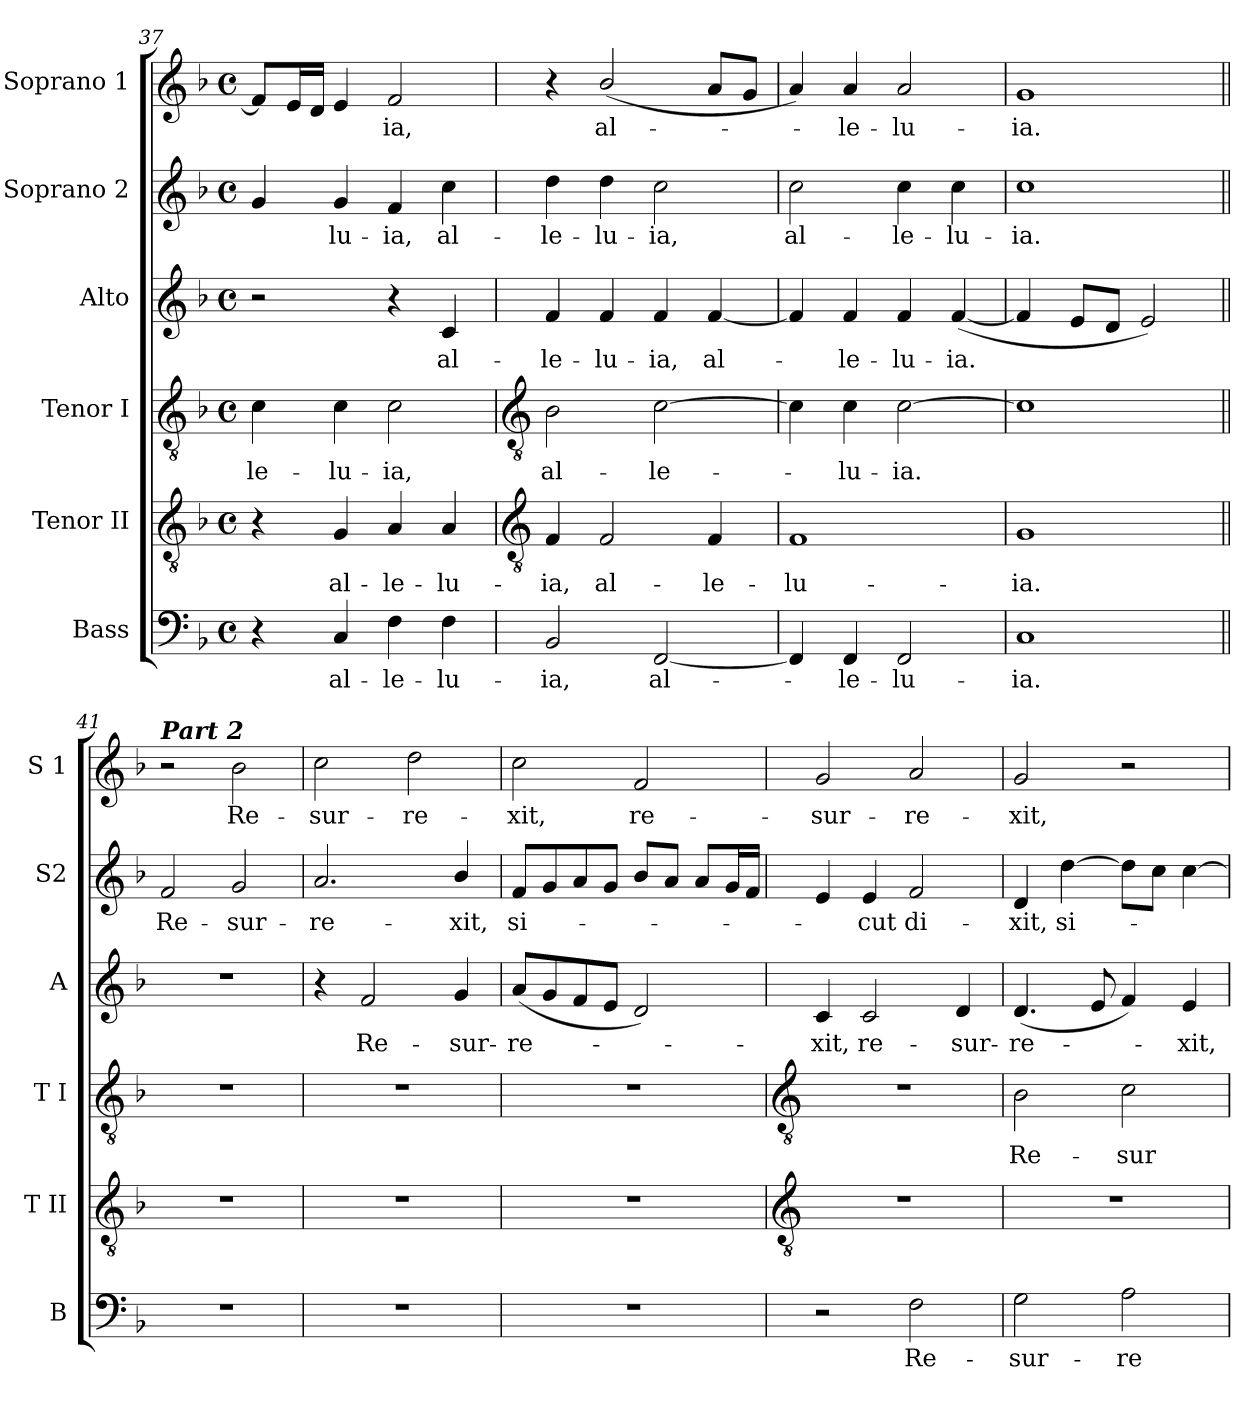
**kern	**text	**kern	**text	**kern	**text	**kern	**text	**kern	**text	**kern	**text
*part6	*part6	*part5	*part5	*part4	*part4	*part3	*part3	*part2	*part2	*part1	*part1
*staff6	*staff6	*staff5	*staff5	*staff4	*staff4	*staff3	*staff3	*staff2	*staff2	*staff1	*staff1
*I"Bass	*	*I"Tenor II	*	*I"Tenor I	*	*I"Alto	*	*I"Soprano 2	*	*I"Soprano 1	*
*I'B	*	*I'T II	*	*I'T I	*	*I'A	*	*I'S2	*	*I'S 1	*
*clefF4	*	*clefGv2	*	*clefGv2	*	*clefG2	*	*clefG2	*	*clefG2	*
*k[b-]	*	*k[b-]	*	*k[b-]	*	*k[b-]	*	*k[b-]	*	*k[b-]	*
*F:	*	*F:	*	*F:	*	*F:	*	*F:	*	*F:	*
*M4/4	*	*M4/4	*	*M4/4	*	*M4/4	*	*M4/4	*	*M4/4	*
*met(c)	*	*met(c)	*	*met(c)	*	*met(c)	*	*met(c)	*	*met(c)	*
=37	=37	=37	=37	=37	=37	=37	=37	=37	=37	=37	=37
!	!	!	!	!	!LO:LY:b	!	!	!	!	!	!
4r	.	4r	.	4c	-le-	2r	.	4g	.	8fL]	.
.	.	.	.	.	.	.	.	.	.	16eL	.
.	.	.	.	.	.	.	.	.	.	16dJJ	.
!	!LO:LY:b	!	!LO:LY:b	!	!LO:LY:b	!	!	!	!LO:LY:b	!	!
4C	al-	4G	al-	4c	-lu-	.	.	4g	lu-	4e	.
!	!LO:LY:b	!	!LO:LY:b	!	!LO:LY:b	!	!	!	!LO:LY:b	!	!LO:LY:b
4F	-le-	4A	-le-	2c	-ia,	4r	.	4f	-ia,	2f	ia,
!	!LO:LY:b	!	!LO:LY:b	!	!	!	!LO:LY:b	!	!LO:LY:b	!	!
4F	-lu-	4A	-lu-	.	.	4c	al-	4cc	al-	.	.
!!LO:LB:g=z
=38	=38	=38	=38	=38	=38	=38	=38	=38	=38	=38	=38
*	*	*clefGv2	*	*clefGv2	*	*	*	*	*	*	*
!	!LO:LY:b	!	!LO:LY:b	!	!LO:LY:b	!	!LO:LY:b	!	!LO:LY:b	!	!
2BB-	-ia,	4F	-ia,	2B-	al-	4f	-le-	4dd	-le-	4r	.
!	!	!	!LO:LY:b	!	!	!	!LO:LY:b	!	!LO:LY:b	!	!LO:LY:b
.	.	2F	al-	.	.	4f	-lu-	4dd	-lu-	(<2b-/	al-
!	!LO:LY:b	!	!	!	!LO:LY:b	!	!LO:LY:b	!	!LO:LY:b	!	!
[2FF	al-	.	.	[2c	-le-	4f	-ia,	2cc	-ia,	.	.
!	!	!	!LO:LY:b	!	!	!	!LO:LY:b	!	!	!	!
.	.	4F	-le-	.	.	[4f	al-	.	.	8aL	.
.	.	.	.	.	.	.	.	.	.	8gJ	.
=39	=39	=39	=39	=39	=39	=39	=39	=39	=39	=39	=39
!	!	!	!LO:LY:b	!	!	!	!	!	!LO:LY:b	!	!
4FF]	.	1F	-lu-	4c]	.	4f]	.	2cc	al-	4a)	.
!	!LO:LY:b	!	!	!	!LO:LY:b	!	!LO:LY:b	!	!	!	!LO:LY:b
4FF	le-	.	.	4c	lu-	4f	le-	.	.	4a	le-
!	!LO:LY:b	!	!	!	!LO:LY:b	!	!LO:LY:b	!	!LO:LY:b	!	!LO:LY:b
2FF	-lu-	.	.	[2c	-ia.	4f	-lu-	4cc	-le-	2a	-lu-
!	!	!	!	!	!	!	!LO:LY:b	!	!LO:LY:b	!	!
.	.	.	.	.	.	(<[4f	-ia.	4cc	-lu-	.	.
=40	=40	=40	=40	=40	=40	=40	=40	=40	=40	=40	=40
!	!LO:LY:b	!	!LO:LY:b	!	!	!	!	!	!LO:LY:b	!	!LO:LY:b
1C	-ia.	1G	-ia.	1c]	.	4f]	.	1cc	-ia.	1g	-ia.
.	.	.	.	.	.	8eL	.	.	.	.	.
.	.	.	.	.	.	8dJ	.	.	.	.	.
.	.	.	.	.	.	2e)	.	.	.	.	.
=41||	=41||	=41||	=41||	=41||	=41||	=41||	=41||	=41||	=41||	=41||	=41||
!	!	!	!	!	!	!	!	!	!	!LO:TX:a:Bi:t=Part 2	!
!	!	!	!	!	!	!	!	!	!LO:LY:b	!	!
1r	.	1r	.	1r	.	1r	.	2f	Re-	2r	.
!	!	!	!	!	!	!	!	!	!LO:LY:b	!	!LO:LY:b
.	.	.	.	.	.	.	.	2g	-sur-	2b-	Re-
=42	=42	=42	=42	=42	=42	=42	=42	=42	=42	=42	=42
!	!	!	!	!	!	!	!	!	!LO:LY:b	!	!LO:LY:b
1r	.	1r	.	1r	.	4r	.	2.a	-re-	2cc	-sur-
!	!	!	!	!	!	!	!LO:LY:b	!	!	!	!
.	.	.	.	.	.	2f	Re-	.	.	.	.
!	!	!	!	!	!	!	!	!	!	!	!LO:LY:b
.	.	.	.	.	.	.	.	.	.	2dd	-re-
!	!	!	!	!	!	!	!LO:LY:b	!	!LO:LY:b	!	!
.	.	.	.	.	.	4g	-sur-	4b-/	-xit,	.	.
=43	=43	=43	=43	=43	=43	=43	=43	=43	=43	=43	=43
!	!	!	!	!	!	!	!LO:LY:b	!	!LO:LY:b	!	!LO:LY:b
1r	.	1r	.	1r	.	(<8aL	-re-	8fL	si-	2cc	-xit,
.	.	.	.	.	.	8g	.	8g	.	.	.
.	.	.	.	.	.	8f	.	8a	.	.	.
.	.	.	.	.	.	8eJ	.	8gJ	.	.	.
!	!	!	!	!	!	!	!	!	!	!	!LO:LY:b
.	.	.	.	.	.	2d)	.	8b-L	.	2f	re-
.	.	.	.	.	.	.	.	8aJ	.	.	.
.	.	.	.	.	.	.	.	8aL	.	.	.
.	.	.	.	.	.	.	.	16gL	.	.	.
.	.	.	.	.	.	.	.	16fJJ	.	.	.
!!LO:LB:g=z
=44	=44	=44	=44	=44	=44	=44	=44	=44	=44	=44	=44
*	*	*clefGv2	*	*clefGv2	*	*	*	*	*	*	*
!	!	!	!	!	!	!	!LO:LY:b	!	!	!	!LO:LY:b
2r	.	1r	.	1r	.	4c	xit,	4e	.	2g	-sur-
!	!	!	!	!	!	!	!LO:LY:b	!	!LO:LY:b	!	!
.	.	.	.	.	.	2c	re-	4e	cut	.	.
!	!LO:LY:b	!	!	!	!	!	!	!	!LO:LY:b	!	!LO:LY:b
2F	Re-	.	.	.	.	.	.	2f	di-	2a	-re-
!	!	!	!	!	!	!	!LO:LY:b	!	!	!	!
.	.	.	.	.	.	4d	-sur-	.	.	.	.
=45	=45	=45	=45	=45	=45	=45	=45	=45	=45	=45	=45
!	!LO:LY:b	!	!	!	!LO:LY:b	!	!LO:LY:b	!	!LO:LY:b	!	!LO:LY:b
2G	-sur-	1r	.	2B-	Re-	(<4.d	-re-	4d	-xit,	2g	-xit,
!	!	!	!	!	!	!	!	!	!LO:LY:b	!	!
.	.	.	.	.	.	.	.	[4dd	si-	.	.
.	.	.	.	.	.	8e	.	.	.	.	.
!	!LO:LY:b	!	!	!	!LO:LY:b	!	!	!	!	!	!
2A	-re-	.	.	2c	-sur-	4f)	.	8ddL]	.	2r	.
.	.	.	.	.	.	.	.	8ccJ	.	.	.
!	!	!	!	!	!	!	!LO:LY:b	!	!	!	!
.	.	.	.	.	.	4e	xit,	[4cc	.	.	.
=	=	=	=	=	=	=	=	=	=	=	=
*-	*-	*-	*-	*-	*-	*-	*-	*-	*-	*-	*-
